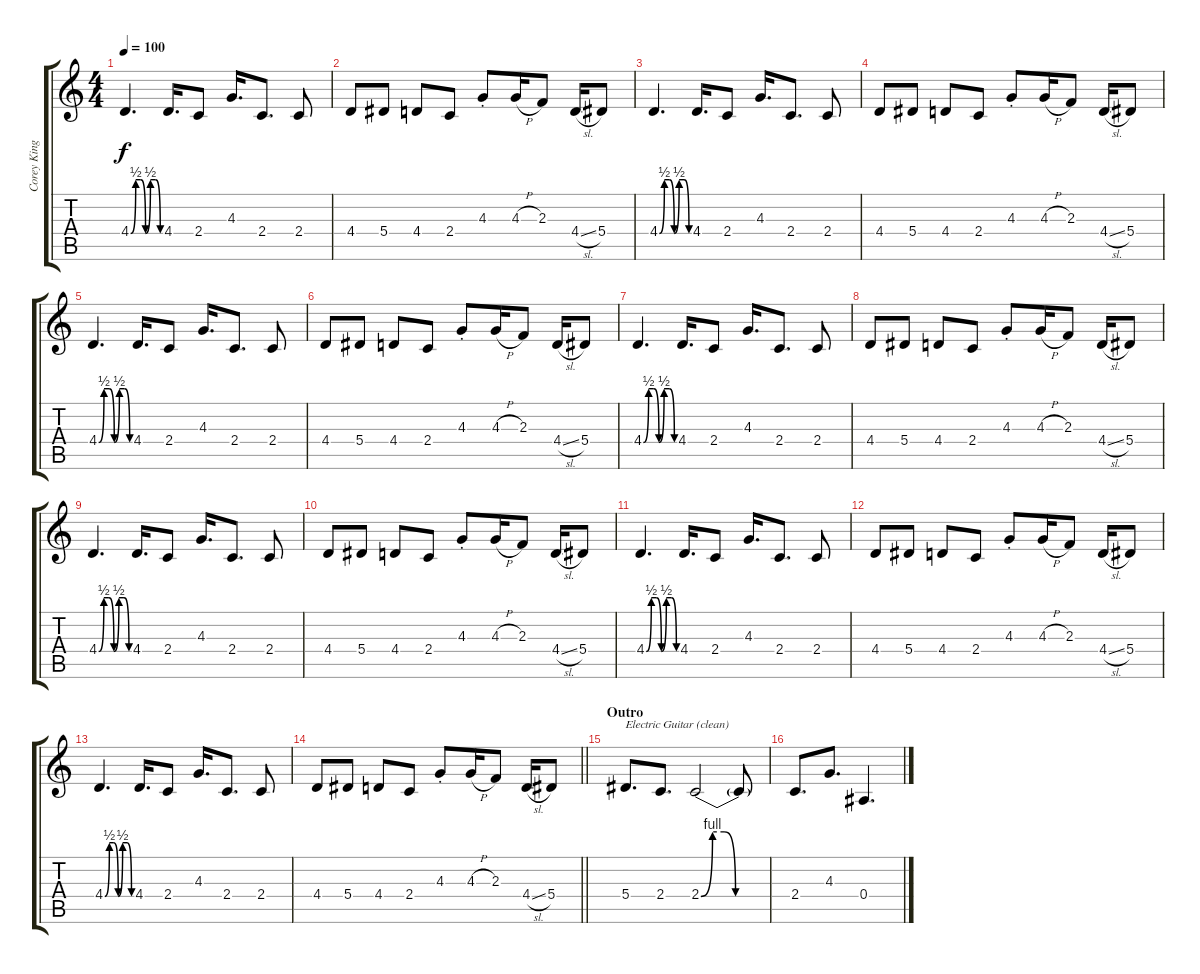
\track ("Corey King Beaulieu" "Corey King") {instrument overdrivenguitar}
\staff {score tabs}
\tuning (C4 G3 Eb3 Bb2 F2 C2) {hide}
\ts (4 4)
\tempo 100
\clef g2
\ks c
4.4{be (custom 0 0 10 2 20 2 30 0 40 2 50 2 60 0)}.4{d dy f} 4.4.16{d} 2.4.8 4.3.16{d} 2.4.8{d} 2.4.8 |
4.4.8 5.4.8 4.4.8 2.4.8 4.3{st}.8 4.3{h}.16 2.3.8 4.4{sl}.16 5.4.8 |
4.4{be (custom 0 0 10 2 20 2 30 0 40 2 50 2 60 0)}.4{d} 4.4.16{d} 2.4.8 4.3.16{d} 2.4.8{d} 2.4.8 |
4.4.8 5.4.8 4.4.8 2.4.8 4.3{st}.8 4.3{h}.16 2.3.8 4.4{sl}.16 5.4.8 |
4.4{be (custom 0 0 10 2 20 2 30 0 40 2 50 2 60 0)}.4{d} 4.4.16{d} 2.4.8 4.3.16{d} 2.4.8{d} 2.4.8 |
4.4.8 5.4.8 4.4.8 2.4.8 4.3{st}.8 4.3{h}.16 2.3.8 4.4{sl}.16 5.4.8 |
4.4{be (custom 0 0 10 2 20 2 30 0 40 2 50 2 60 0)}.4{d} 4.4.16{d} 2.4.8 4.3.16{d} 2.4.8{d} 2.4.8 |
4.4.8 5.4.8 4.4.8 2.4.8 4.3{st}.8 4.3{h}.16 2.3.8 4.4{sl}.16 5.4.8 |
4.4{be (custom 0 0 10 2 20 2 30 0 40 2 50 2 60 0)}.4{d} 4.4.16{d} 2.4.8 4.3.16{d} 2.4.8{d} 2.4.8 |
4.4.8 5.4.8 4.4.8 2.4.8 4.3{st}.8 4.3{h}.16 2.3.8 4.4{sl}.16 5.4.8 |
4.4{be (custom 0 0 10 2 20 2 30 0 40 2 50 2 60 0)}.4{d} 4.4.16{d} 2.4.8 4.3.16{d} 2.4.8{d} 2.4.8 |
4.4.8 5.4.8 4.4.8 2.4.8 4.3{st}.8 4.3{h}.16 2.3.8 4.4{sl}.16 5.4.8 |
4.4{be (custom 0 0 10 2 20 2 30 0 40 2 50 2 60 0)}.4{d volume 5} 4.4.16{d} 2.4.8 4.3.16{d} 2.4.8{d} 2.4.8 |
\barLineRight lightlight
4.4.8 5.4.8 4.4.8 2.4.8 4.3{st}.8 4.3{h}.16 2.3.8 4.4{sl}.16 5.4.8 |
\section ("" "Outro")
5.4.8{d txt "Electric Guitar (clean)" volume 13 instrument electricguitarclean} 2.4.8{d} 2.4{be (custom 0 0 10 4 20 4 30 0 60 0)}.2 2.4{t}.8 |
2.4.8{d} 4.3.8{d} 0.4.4{d}
